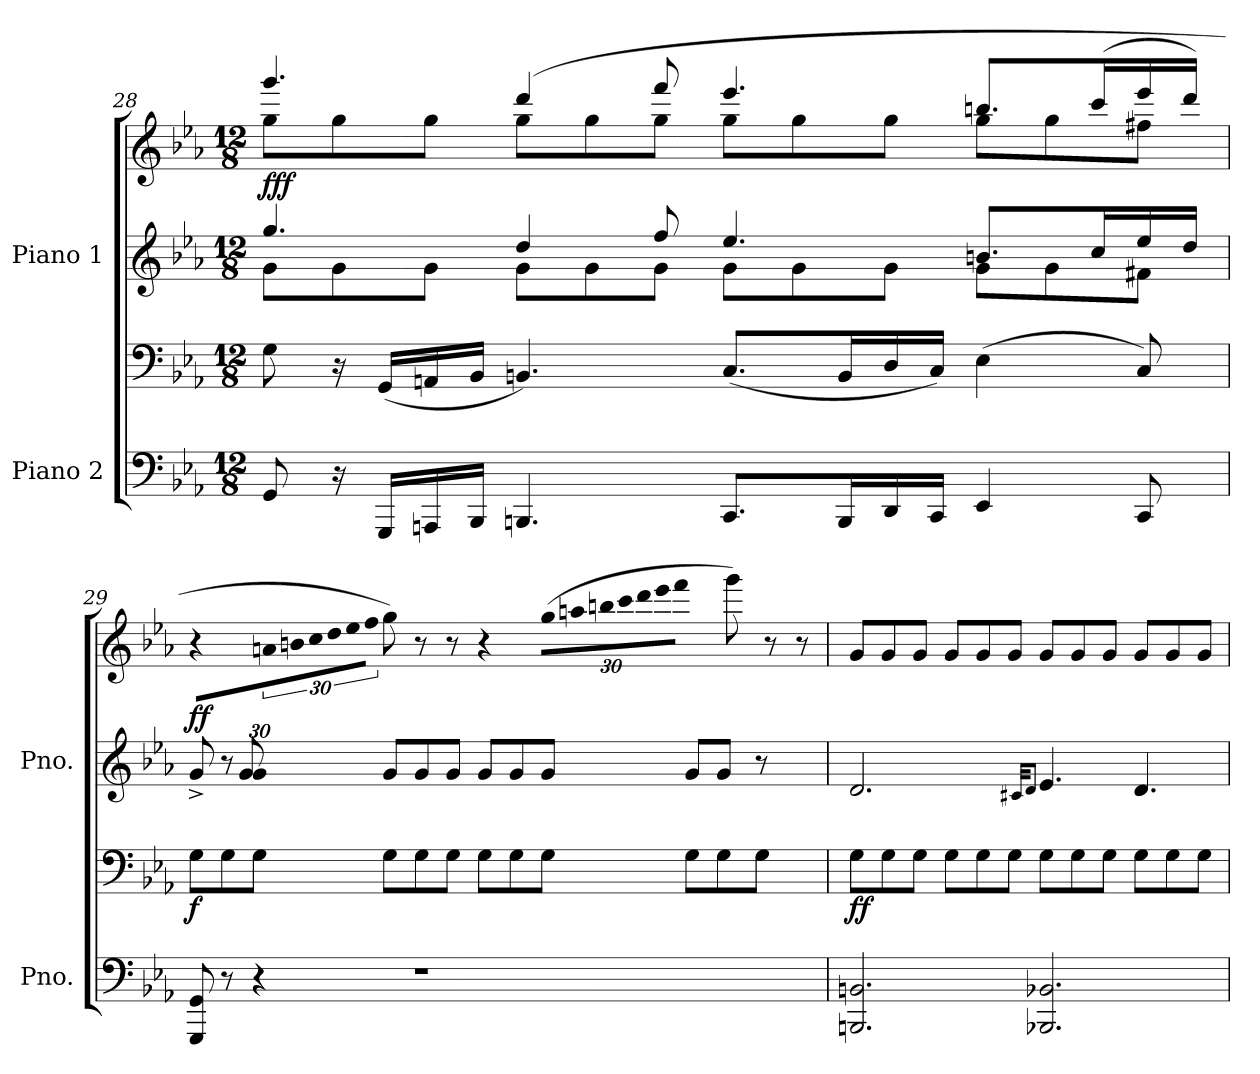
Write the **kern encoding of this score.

**kern	**kern	**dynam	**kern	**kern	**dynam
*part2	*part2	*part2	*part1	*part1	*part1
*staff4	*staff3	*staff3/4	*staff2	*staff1	*staff1/2
*I"Piano 2	*	*	*I"Piano 1	*	*
*I'Pno.	*	*	*I'Pno.	*	*
!!LO:LB:g=z
*clefF4	*clefF4	*	*clefG2	*clefG2	*
*k[b-e-a-]	*k[b-e-a-]	*	*k[b-e-a-]	*k[b-e-a-]	*
*M12/8	*M12/8	*	*M12/8	*M12/8	*
=28	=28	=28	=28	=28	=28
*	*	*	*^	*^	*
!	!	!	!	!	!	!	!LO:DY:b
8GG/	8G\	.	4.gg/	8g\L	4.ggg/	8gg\L	fff
16r	16r	.	.	8g\	.	8gg\	.
16GGG/LL	(16GG/LL	.	.	.	.	.	.
16AAAn/	16AAn/	.	.	8g\J	.	(8gg\J	.
16BBB-/JJ	16BB-/JJ	.	.	.	.	.	.
4.BBBn/	4.BBn/)	.	4dd/	8g\L	(4ddd/	8gg\L	.
.	.	.	.	8g\	.	8gg\	.
.	.	.	8ff/)	8g\J	8fff/	8gg\J	.
8.CC/L	(8.C/L	.	4.ee-/	8g\L	4.eee-/	8gg\L	.
.	.	.	.	8g\	.	8gg\	.
16BBB/L	16BB/L	.	.	.	.	.	.
16DD/	16D/	.	.	8g\J	.	8gg\J	.
16CC/JJ	16C/JJ)	.	.	.	.	.	.
4EE-/	(4E-\	.	8.bn/L	8g\L	8.bbn/L	8gg\L	.
.	.	.	.	8g\	.	8gg\	.
.	.	.	16cc/L	.	(16ccc/L	.	.
8CC/	8C/)	.	16ee-/	8f#X\J	16eee-/	8ff#X\J	.
.	.	.	16dd/JJ	.	16ddd/JJ)	.	.
*	*	*	*	*	*v	*v	*
!!LO:LB:g=z
=29	=29	=29	=29	=29	=29	=29
!	!	!LO:DY:b	!	!	!	!LO:DY:b
8GGG/ 8GG/	8G\L	f	4ryy	8g^/	4r	ff
8r	8G\	.	.	8r	.	.
*	*	*	*Xbrackettup	*	*	*
!	!	!	!LO:N:vis=32	!	!	!
4r	8G\J	.	(960%17g/LLL	8g/	960%17ryy	.
!	!	!	!	!	!LO:N:vis=32	!
.	.	.	960%1183ryy	.	960%17an\	.
!	!	!	!	!	!LO:N:vis=32	!
.	.	.	.	.	960%17bn\	.
!	!	!	!	!	!LO:N:vis=32	!
.	.	.	.	.	960%17cc\	.
!	!	!	!	!	!LO:N:vis=32	!
.	.	.	.	.	960%17dd\	.
!	!	!	!	!	!LO:N:vis=32	!
.	.	.	.	.	960%17ee-\	.
!	!	!	!	!	!LO:N:vis=32	!
.	.	.	.	.	960%17ff\JJJ	.
.	.	.	.	.	960ryy	.
.	8G\L	.	.	8g/L	8gg\)	.
1r	8G\	.	.	8g/	8r	.
.	8G\J	.	.	8g/J	8r	.
.	8G\L	.	.	8g/L	4r	.
.	8G\	.	.	8g/	.	.
*	*	*	*	*	*Xbrackettup	*
!	!	!	!	!	!LO:N:vis=32	!
.	8G\J	.	.	8g/J	(960%17gg\LLL	.
!	!	!	!	!	!LO:N:vis=32	!
.	.	.	.	.	960%17aan\	.
!	!	!	!	!	!LO:N:vis=32	!
.	.	.	.	.	960%17bbn\	.
!	!	!	!	!	!LO:N:vis=32	!
.	.	.	.	.	960%17ccc\	.
!	!	!	!	!	!LO:N:vis=32	!
.	.	.	.	.	960%17ddd\	.
!	!	!	!	!	!LO:N:vis=32	!
.	.	.	.	.	960%17eee-\	.
!	!	!	!	!	!LO:N:vis=32	!
.	.	.	.	.	960%17fff\JJJ	.
.	.	.	.	.	960ryy	.
.	8G\L	.	.	8g/L	8ggg\)	.
.	8G\	.	.	8g/J	8r	.
.	8G\J	.	.	8r	8r	.
=30	=30	=30	=30	=30	=30	=30
!	!	!LO:DY:b	!	!	!	!
*	*	*	*v	*v	*	*
2.BBBn/ 2.BBn/	8G\L	ff	2.d/	8g/L	.
.	8G\	.	.	8g/	.
.	8G\J	.	.	8g/J	.
.	8G\L	.	.	8g/L	.
.	8G\	.	.	8g/	.
.	8G\J	.	.	8g/J	.
.	.	.	32qc#X/KKL	.	.
.	.	.	8qd/J	.	.
2.BBB-X/ 2.BB-X/	8G\L	.	4.e-/	8g/L	.
.	8G\	.	.	8g/	.
.	8G\J	.	.	8g/J	.
.	8G\L	.	4.d/	8g/L	.
.	8G\	.	.	8g/	.
.	8G\J	.	.	8g/J	.
=	=	=	=	=	=
*-	*-	*-	*-	*-	*-
